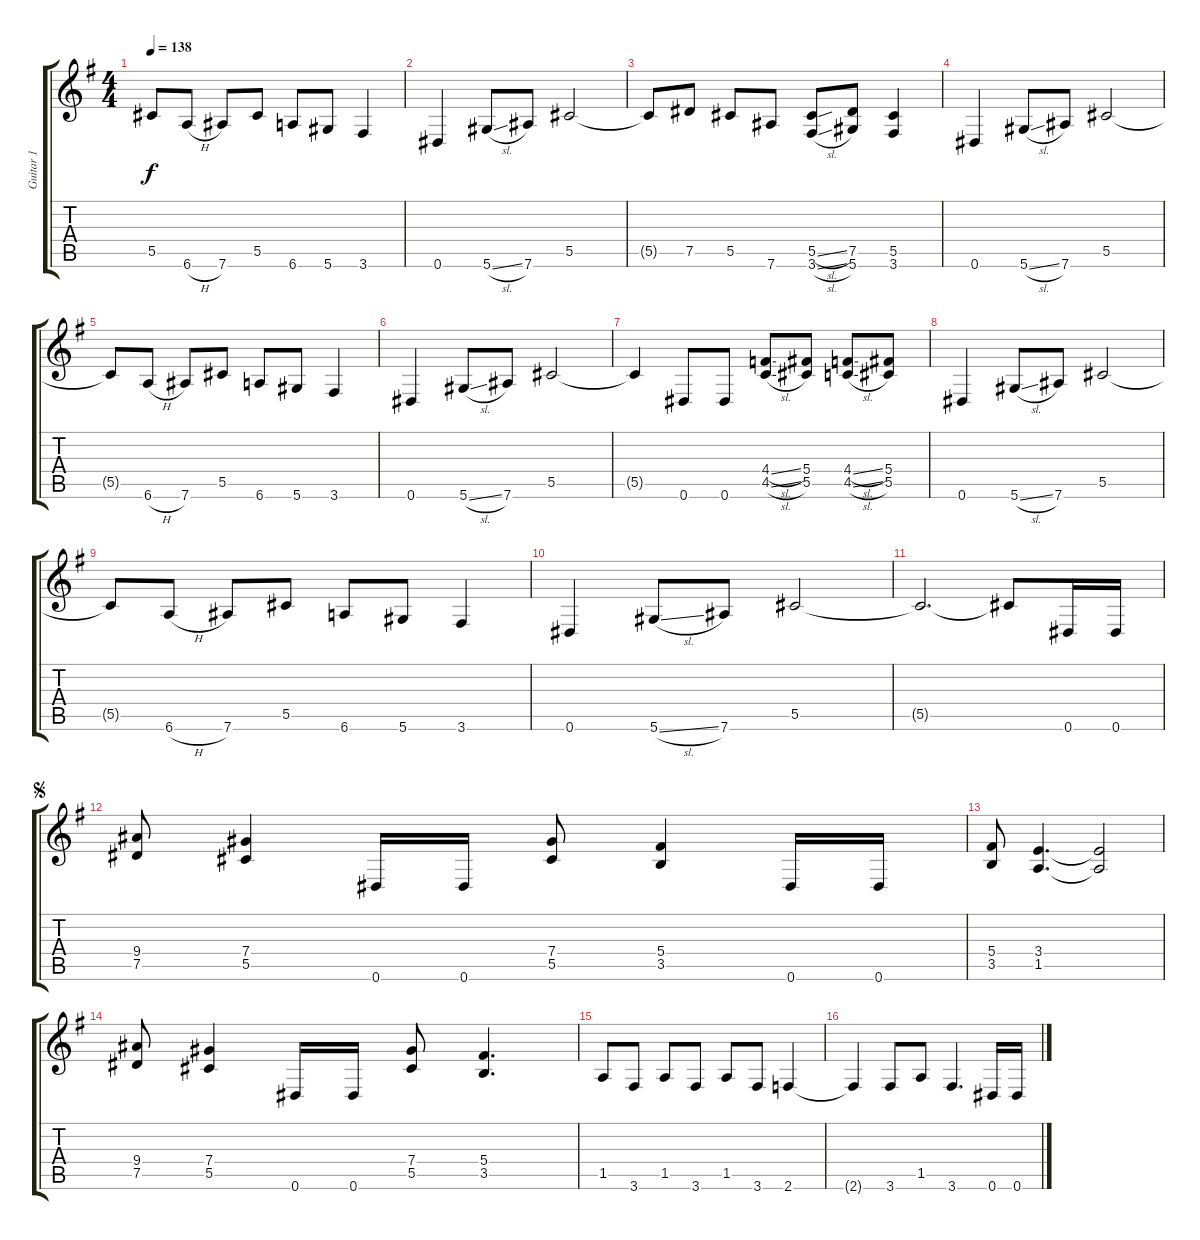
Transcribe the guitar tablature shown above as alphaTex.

\track ("Guitar 1" "Guitar 1") {instrument distortionguitar}
\staff {score tabs}
\tuning (Eb4 Bb3 Gb3 Db3 Ab2 Eb2) {hide}
\ts (4 4)
\tempo 138
\clef g2
\ks g
5.5{t}.8{dy f} 6.6{h}.8 7.6.8 5.5.8 6.6.8 5.6.8 3.6.4 |
0.6.4 5.6{sl}.8 7.6.8 5.5.2 |
5.5{t}.8 7.5.8 5.5.8 7.6.8 (5.5{sl} 3.6{sl}).8 (7.5 5.6).8 (5.5 3.6).4 |
0.6.4 5.6{sl}.8 7.6.8 5.5.2 |
5.5{t}.8 6.6{h}.8 7.6.8 5.5.8 6.6.8 5.6.8 3.6.4 |
0.6.4 5.6{sl}.8 7.6.8 5.5.2 |
5.5{t}.4 0.6.8 0.6.8 (4.4{sl} 4.5{sl}).8 (5.4 5.5).8 (4.4{sl} 4.5{sl}).8 (5.4 5.5).8 |
0.6.4 5.6{sl}.8 7.6.8 5.5.2 |
5.5{t}.8 6.6{h}.8 7.6.8 5.5.8 6.6.8 5.6.8 3.6.4 |
0.6.4 5.6{sl}.8 7.6.8 5.5.2 |
5.5{t}.2{d} 5.5{t}.8 0.6.16 0.6.16 |
\jump segno
(9.4 7.5).8 (7.4 5.5).4 0.6.16 0.6.16 (7.4 5.5).8 (5.4 3.5).4 0.6.16 0.6.16 |
(5.4 3.5).8 (3.4 1.5).4{d} (3.4{t} 1.5{t}).2 |
(9.4 7.5).8 (7.4 5.5).4 0.6.16 0.6.16 (7.4 5.5).8 (5.4 3.5).4{d} |
1.5.8 3.6.8 1.5.8 3.6.8 1.5.8 3.6.8 2.6.4 |
2.6{t}.4 3.6.8 1.5.8 3.6.4{d} 0.6.16 0.6.16
